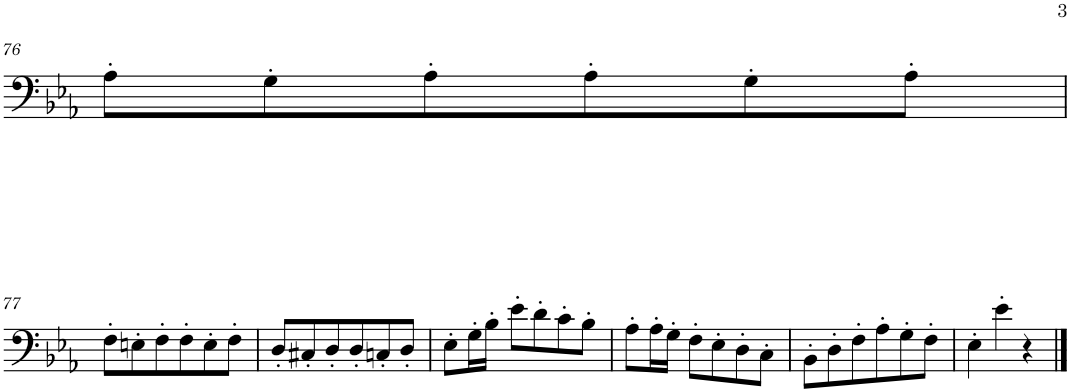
**kern
*part1
*staff1
*I"Trombone
*I'Tbn.
!!LO:PB:g=z
*clefF4
*k[b-e-a-]
*M3/4
=76
8A-'\L
8G'\
8A-'\
8A-'\
8G'\
8A-'\J
!!LO:LB:g=z
=77
8F'\L
8En'\
8F'\
8F'\
8E'\
8F'\J
=78
8D'/L
8C#X'/
8D'/
8D'/
8Cn'/
8D'/J
=79
8E-'\L
16G'\L
16B-'\JJ
8e-'\L
8d'\
8c'\
8B-'\J
=80
8A-'\L
16A-'\L
16G'\JJ
8F'\L
8E-'\
8D'\
8C'\J
=81
8BB-'\L
8D'\
8F'\
8A-'\
8G'\
8F'\J
=82
4E-'\
4e-'\
4r
==
*-
